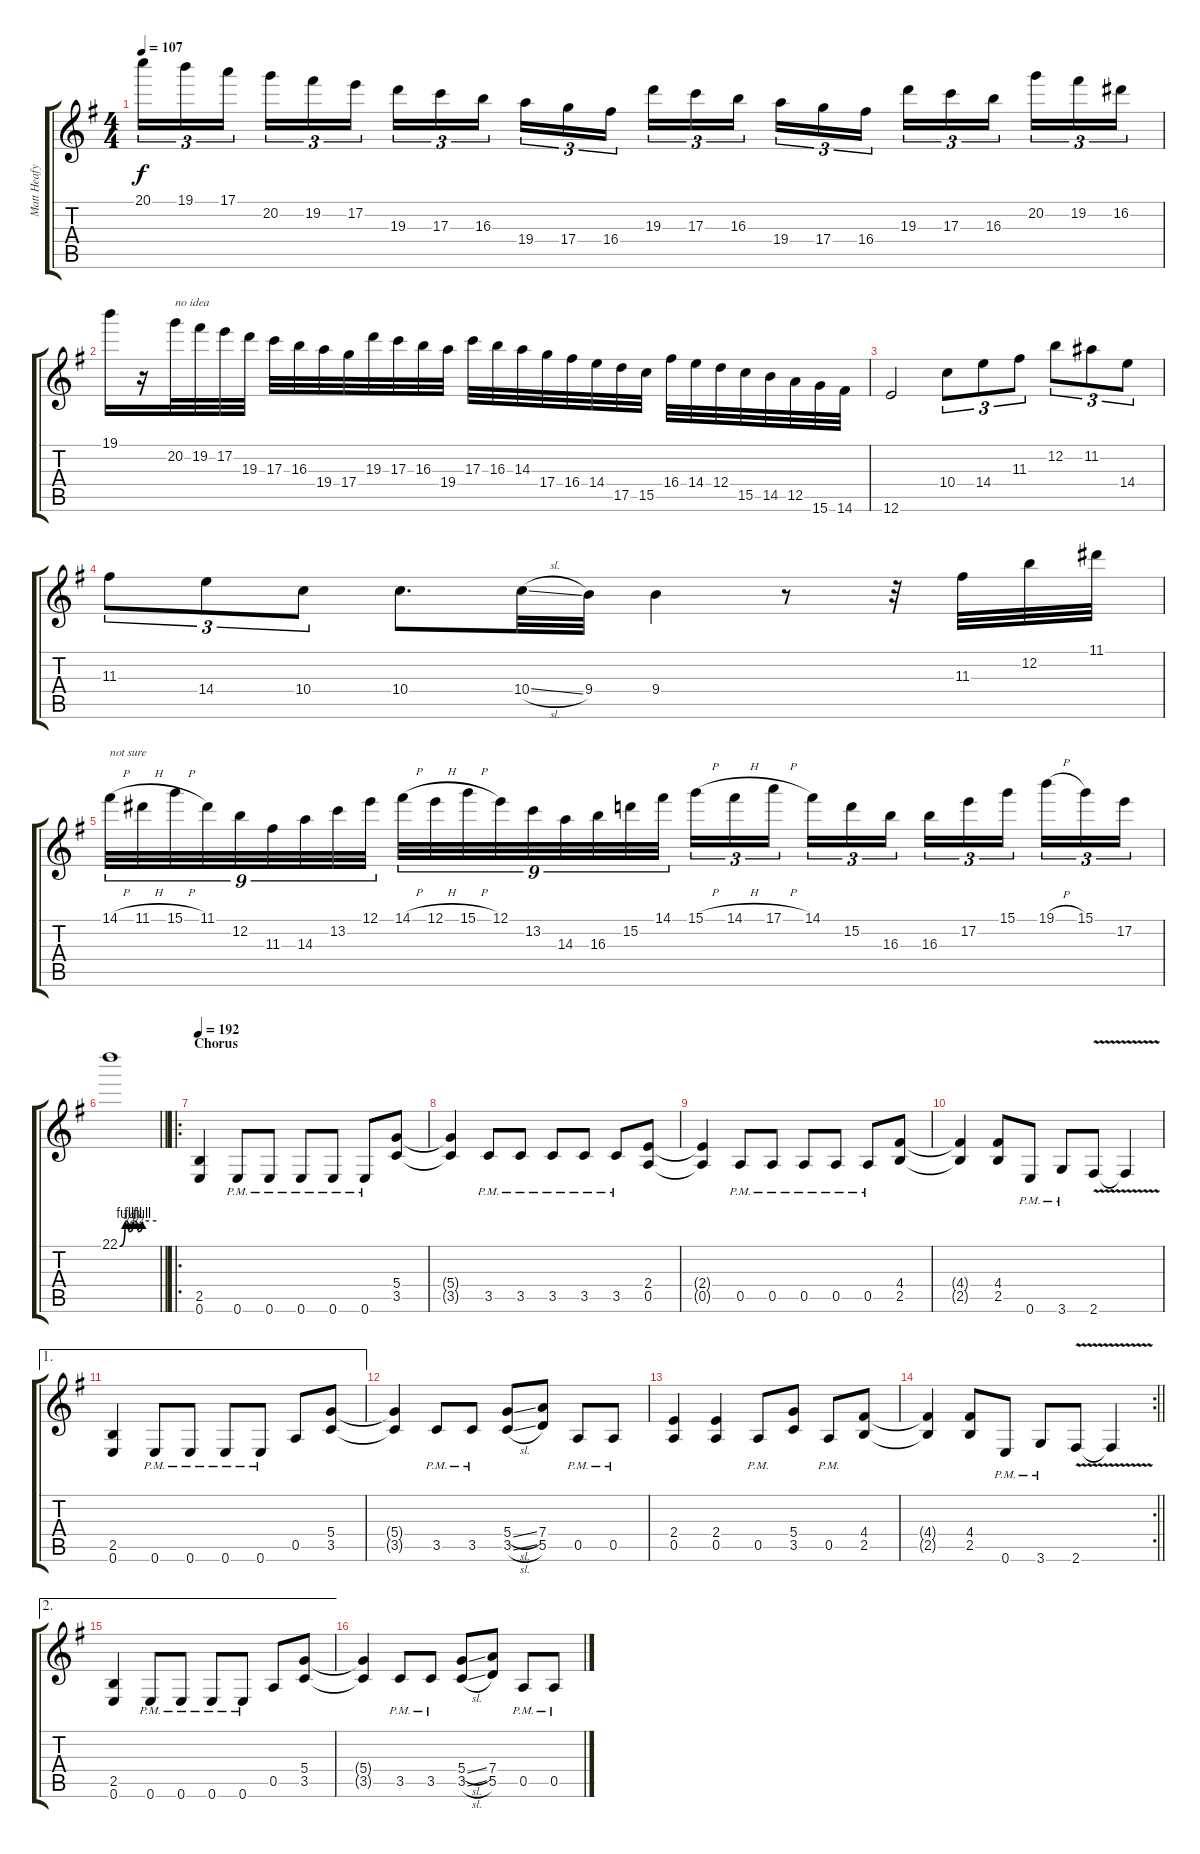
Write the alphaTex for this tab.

\track ("Matt Heafy (lead)" "Matt Heafy") {instrument distortionguitar}
\staff {score tabs}
\tuning (E4 B3 G3 D3 A2 E2) {hide}
\ts (4 4)
\tempo 107
\clef g2
\ks eminor
20.1.16{tu (3 2) dy f} 19.1.16{tu (3 2)} 17.1.16{tu (3 2) beam splitsecondary} 20.2.16{tu (3 2)} 19.2.16{tu (3 2)} 17.2.16{tu (3 2)} 19.3.16{tu (3 2)} 17.3.16{tu (3 2)} 16.3.16{tu (3 2) beam splitsecondary} 19.4.16{tu (3 2)} 17.4.16{tu (3 2)} 16.4.16{tu (3 2)} 19.3.16{tu (3 2)} 17.3.16{tu (3 2)} 16.3.16{tu (3 2) beam splitsecondary} 19.4.16{tu (3 2)} 17.4.16{tu (3 2)} 16.4.16{tu (3 2)} 19.3.16{tu (3 2)} 17.3.16{tu (3 2)} 16.3.16{tu (3 2) beam splitsecondary} 20.2.16{tu (3 2)} 19.2.16{tu (3 2)} 16.2.16{tu (3 2)} |
19.1.16 r.16 20.2.32{txt "no idea"} 19.2.32 17.2.32 19.3.32 17.3.32 16.3.32 19.4.32 17.4.32 19.3.32 17.3.32 16.3.32 19.4.32 17.3.32 16.3.32 14.3.32 17.4.32 16.4.32 14.4.32 17.5.32 15.5.32 16.4.32 14.4.32 12.4.32 15.5.32 14.5.32 12.5.32 15.6.32 14.6.32 |
12.6.2 10.4.8{tu (3 2)} 14.4.8{tu (3 2)} 11.3.8{tu (3 2)} 12.2.8{tu (3 2)} 11.2.8{tu (3 2)} 14.4.8{tu (3 2)} |
11.3.8{tu (3 2)} 14.4.8{tu (3 2)} 10.4.8{tu (3 2)} 10.4.8{d} 10.4{sl}.32 9.4.32 9.4.4 r.8 r.32 11.3.32 12.2.32 11.1.32 |
14.1{h}.32{tu (9 8) txt "not sure"} 11.1{h}.32{tu (9 8)} 15.1{h}.32{tu (9 8)} 11.1.32{tu (9 8)} 12.2.32{tu (9 8)} 11.3.32{tu (9 8)} 14.3.32{tu (9 8)} 13.2.32{tu (9 8)} 12.1.32{tu (9 8)} 14.1{h}.32{tu (9 8)} 12.1{h}.32{tu (9 8)} 15.1{h}.32{tu (9 8)} 12.1.32{tu (9 8)} 13.2.32{tu (9 8)} 14.3.32{tu (9 8)} 16.3.32{tu (9 8)} 15.2.32{tu (9 8)} 14.1.32{tu (9 8)} 15.1{h}.16{tu (3 2)} 14.1{h}.16{tu (3 2)} 17.1{h}.16{tu (3 2) beam splitsecondary} 14.1.16{tu (3 2)} 15.2.16{tu (3 2)} 16.3.16{tu (3 2)} 16.3.16{tu (3 2)} 17.2.16{tu (3 2)} 15.1.16{tu (3 2) beam splitsecondary} 19.1{h}.16{tu (3 2)} 15.1.16{tu (3 2)} 17.2.16{tu (3 2)} |
\barLineRight lightlight
22.1{be (custom 0 0 9 4 15 2 22 4 30 2 37 4 60 4)}.1 |
\ro
\section ("" "Chorus")
\tempo 192
(2.5 0.6).4 0.6{pm}.8 0.6{pm}.8 0.6{pm}.8 0.6{pm}.8 0.6{pm}.8 (5.4 3.5).8 |
(5.4{t} 3.5{t}).4 3.5{pm}.8 3.5{pm}.8 3.5{pm}.8 3.5{pm}.8 3.5{pm}.8 (2.4 0.5).8 |
(2.4{t} 0.5{t}).4 0.5{pm}.8 0.5{pm}.8 0.5{pm}.8 0.5{pm}.8 0.5{pm}.8 (4.4 2.5).8 |
(4.4{t} 2.5{t}).4 (4.4 2.5).8 0.6{pm}.8 3.6{pm}.8 2.6{v}.8 2.6{t}.4 |
\ae 1
(2.5 0.6).4 0.6{pm}.8 0.6{pm}.8 0.6{pm}.8 0.6{pm}.8 0.5.8 (5.4 3.5).8 |
(5.4{t} 3.5{t}).4 3.5{pm}.8 3.5{pm}.8 (5.4{sl} 3.5{sl}).8 (7.4 5.5).8 0.5{pm}.8 0.5{pm}.8 |
(2.4 0.5).4 (2.4 0.5).4 0.5{pm}.8 (5.4 3.5).8 0.5{pm}.8 (4.4 2.5).8 |
\rc 2
\barLineRight lightlight
(4.4{t} 2.5{t}).4 (4.4 2.5).8 0.6{pm}.8 3.6{pm}.8 2.6{v}.8 2.6{t}.4 |
\ae 2
(2.5 0.6).4 0.6{pm}.8 0.6{pm}.8 0.6{pm}.8 0.6{pm}.8 0.5.8 (5.4 3.5).8 |
(5.4{t} 3.5{t}).4 3.5{pm}.8 3.5{pm}.8 (5.4{sl} 3.5{sl}).8 (7.4 5.5).8 0.5{pm}.8 0.5{pm}.8
